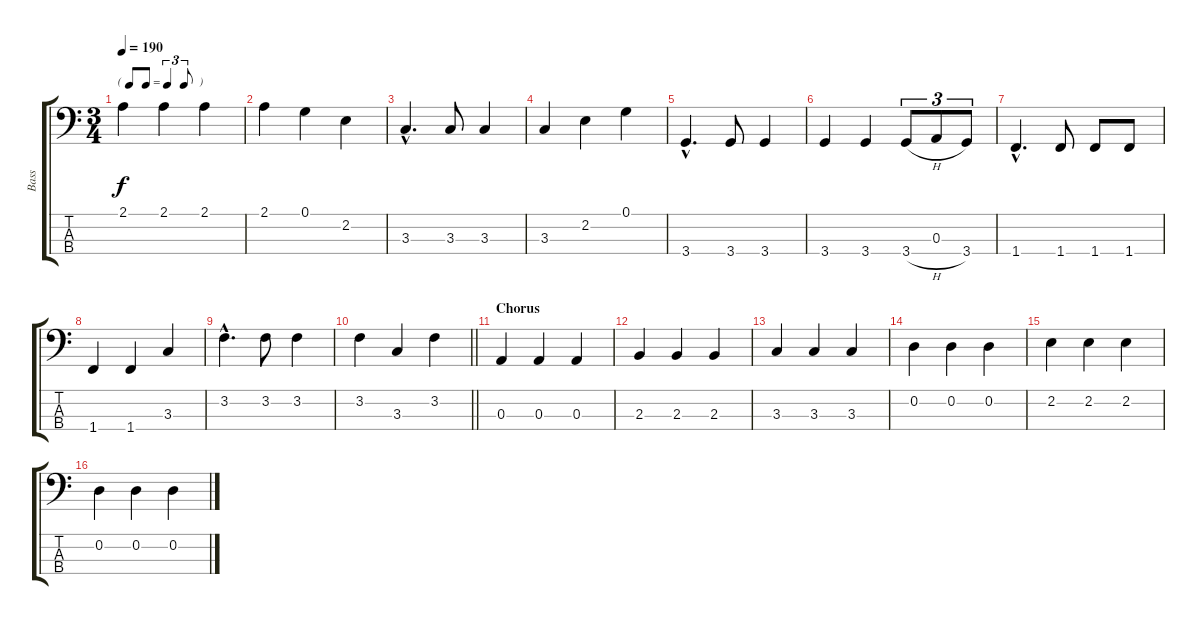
\track ("Bass" "Bass") {instrument electricbassfinger}
\staff {score tabs}
\tuning (G2 D2 A1 E1) {hide}
\ts (3 4)
\tf triplet8th
\tempo 190
\clef f4
\ks c
2.1.4{dy f} 2.1.4 2.1.4 |
2.1.4 0.1.4 2.2.4 |
3.3{hac}.4{d} 3.3.8 3.3.4 |
3.3.4 2.2.4 0.1.4 |
3.4{hac}.4{d} 3.4.8 3.4.4 |
3.4.4 3.4.4 3.4{h}.8{tu (3 2)} 0.3.8{tu (3 2)} 3.4.8{tu (3 2)} |
1.4{hac}.4{d} 1.4.8 1.4.8 1.4.8 |
1.4.4 1.4.4 3.3.4 |
3.2{hac}.4{d} 3.2.8 3.2.4 |
\barLineRight lightlight
3.2.4 3.3.4 3.2.4 |
\section ("" "Chorus")
0.3.4 0.3.4 0.3.4 |
2.3.4 2.3.4 2.3.4 |
3.3.4 3.3.4 3.3.4 |
0.2.4 0.2.4 0.2.4 |
2.2.4 2.2.4 2.2.4 |
0.2.4 0.2.4 0.2.4
